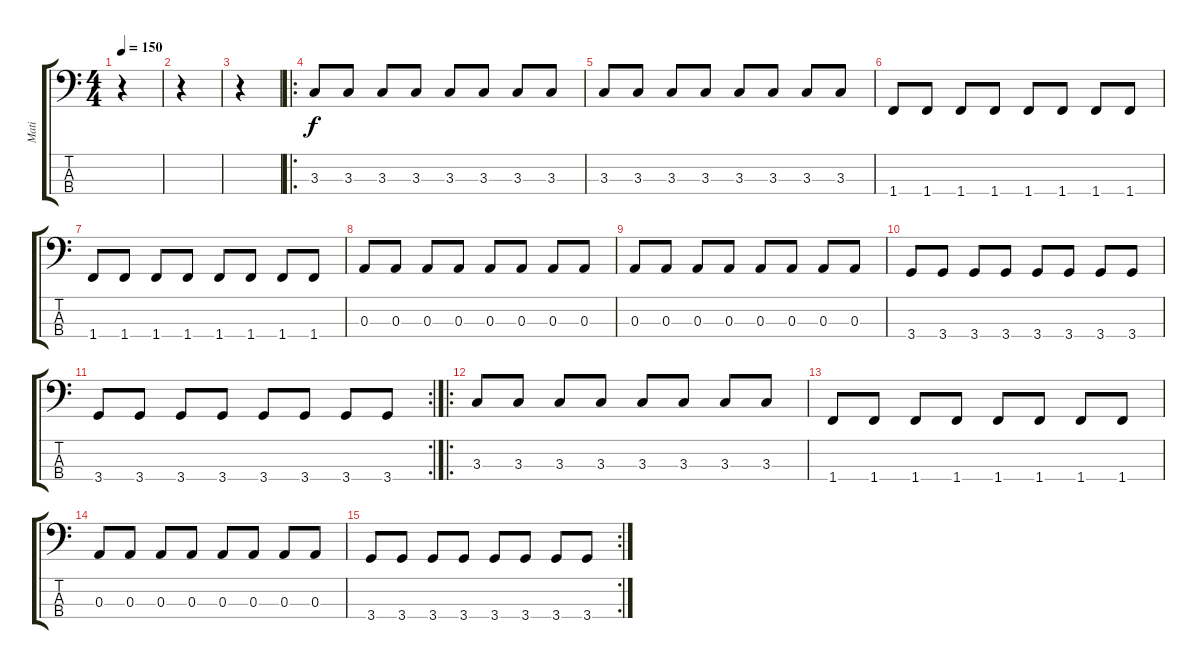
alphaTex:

\track ("Mati" "Mati") {instrument electricbasspick}
\staff {score tabs}
\tuning (G2 D2 A1 E1) {hide}
\ts (4 4)
\tempo 150
\clef f4
\ks c
r.4{dy f} |
r.4 |
r.4 |
\ro
3.3.8 3.3.8 3.3.8 3.3.8 3.3.8 3.3.8 3.3.8 3.3.8 |
3.3.8 3.3.8 3.3.8 3.3.8 3.3.8 3.3.8 3.3.8 3.3.8 |
1.4.8 1.4.8 1.4.8 1.4.8 1.4.8 1.4.8 1.4.8 1.4.8 |
1.4.8 1.4.8 1.4.8 1.4.8 1.4.8 1.4.8 1.4.8 1.4.8 |
0.3.8 0.3.8 0.3.8 0.3.8 0.3.8 0.3.8 0.3.8 0.3.8 |
0.3.8 0.3.8 0.3.8 0.3.8 0.3.8 0.3.8 0.3.8 0.3.8 |
3.4.8 3.4.8 3.4.8 3.4.8 3.4.8 3.4.8 3.4.8 3.4.8 |
\rc 2
3.4.8 3.4.8 3.4.8 3.4.8 3.4.8 3.4.8 3.4.8 3.4.8 |
\ro
3.3.8 3.3.8 3.3.8 3.3.8 3.3.8 3.3.8 3.3.8 3.3.8 |
1.4.8 1.4.8 1.4.8 1.4.8 1.4.8 1.4.8 1.4.8 1.4.8 |
0.3.8 0.3.8 0.3.8 0.3.8 0.3.8 0.3.8 0.3.8 0.3.8 |
\rc 2
3.4.8 3.4.8 3.4.8 3.4.8 3.4.8 3.4.8 3.4.8 3.4.8
